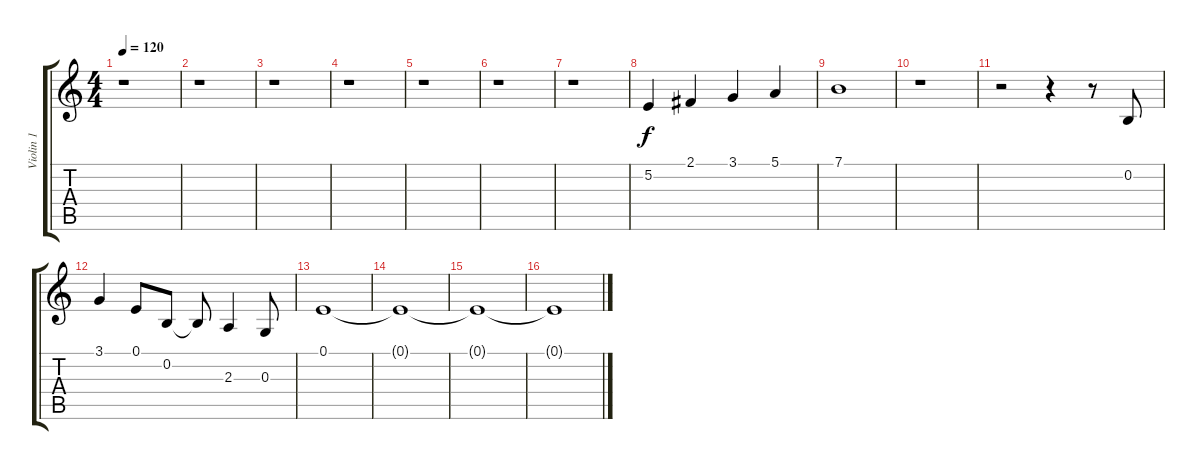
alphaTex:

\track ("Violin 1" "Violin 1") {instrument violin}
\staff {score tabs}
\tuning (E4 B3 G3 D3 A2 E2) {hide}
\ts (4 4)
\tempo 120
\clef g2
\ks c
r.1{dy f} |
r.1 |
r.1 |
r.1 |
r.1 |
r.1 |
r.1 |
5.2.4 2.1.4 3.1.4 5.1.4 |
7.1.1 |
r.1 |
r.2 r.4 r.8 0.2.8 |
3.1.4 0.1.8 0.2.8 0.2{t}.8 2.3.4 0.3.8 |
0.1.1 |
0.1{t}.1 |
0.1{t}.1 |
0.1{t}.1
